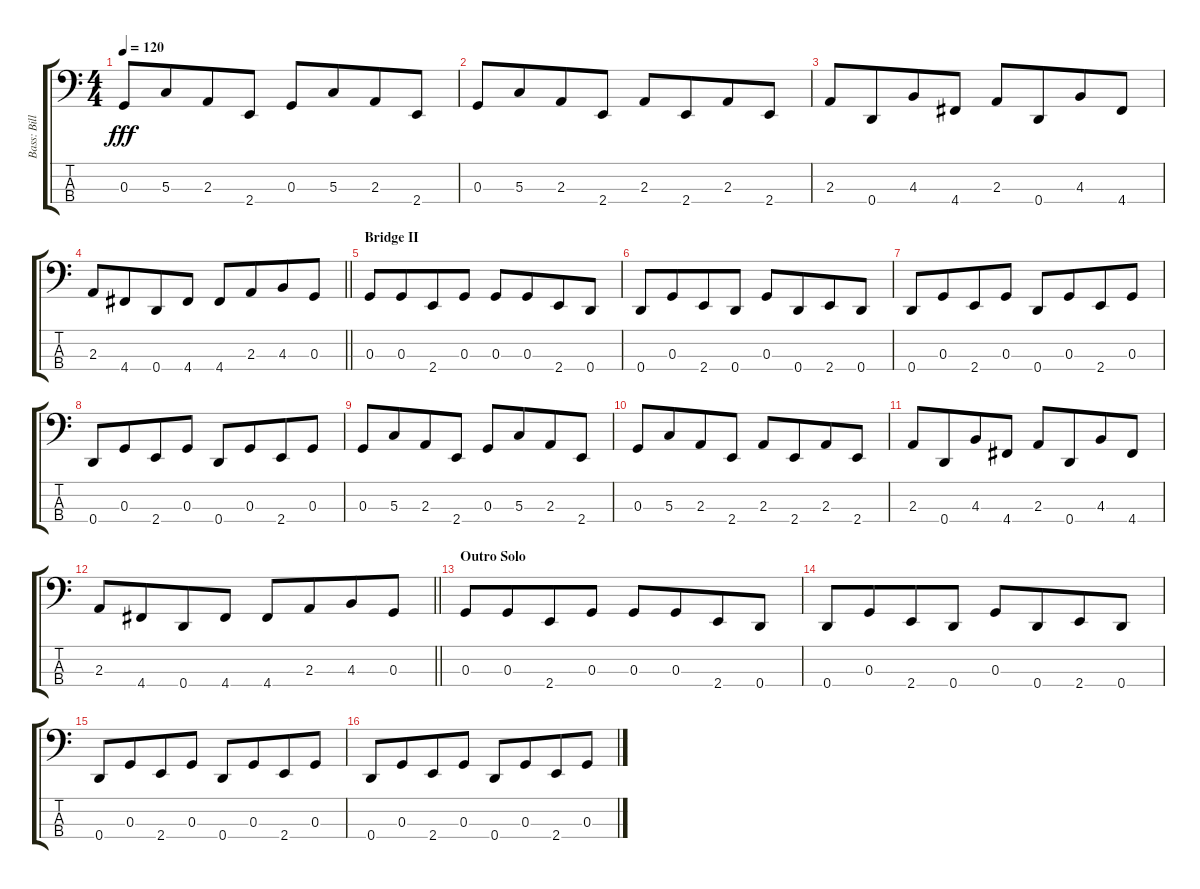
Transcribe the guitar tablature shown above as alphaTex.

\track ("Bass: Billy" "Bass: Bill") {instrument electricbassfinger}
\staff {score tabs}
\tuning (G2 D2 G1 D1) {hide}
\ts (4 4)
\tempo 120
\clef f4
\ks c
0.3.8{dy fff} 5.3.8{beam merge} 2.3.8 2.4.8 0.3.8 5.3.8{beam merge} 2.3.8 2.4.8 |
0.3.8 5.3.8{beam merge} 2.3.8 2.4.8{beam split} 2.3.8 2.4.8{beam merge} 2.3.8 2.4.8 |
2.3.8 0.4.8{beam merge} 4.3.8 4.4.8 2.3.8 0.4.8{beam merge} 4.3.8 4.4.8 |
\barLineRight lightlight
2.3.8 4.4.8{beam merge} 0.4.8 4.4.8 4.4.8 2.3.8{beam merge} 4.3.8 0.3.8 |
\section ("" "Bridge II")
0.3.8{beam merge} 0.3.8{beam merge} 2.4.8{beam merge} 0.3.8 0.3.8{beam merge} 0.3.8{beam merge} 2.4.8{beam merge} 0.4.8 |
0.4.8 0.3.8{beam merge} 2.4.8 0.4.8 0.3.8 0.4.8{beam merge} 2.4.8 0.4.8 |
0.4.8 0.3.8{beam merge} 2.4.8 0.3.8 0.4.8 0.3.8{beam merge} 2.4.8 0.3.8 |
0.4.8 0.3.8{beam merge} 2.4.8 0.3.8 0.4.8 0.3.8{beam merge} 2.4.8 0.3.8 |
0.3.8 5.3.8{beam merge} 2.3.8 2.4.8 0.3.8 5.3.8{beam merge} 2.3.8 2.4.8 |
0.3.8 5.3.8{beam merge} 2.3.8 2.4.8{beam split} 2.3.8 2.4.8{beam merge} 2.3.8 2.4.8 |
2.3.8 0.4.8{beam merge} 4.3.8 4.4.8 2.3.8 0.4.8{beam merge} 4.3.8 4.4.8 |
\barLineRight lightlight
2.3.8 4.4.8{beam merge} 0.4.8 4.4.8 4.4.8 2.3.8{beam merge} 4.3.8 0.3.8 |
\section ("" "Outro Solo")
0.3.8{beam merge} 0.3.8{beam merge} 2.4.8{beam merge} 0.3.8 0.3.8{beam merge} 0.3.8{beam merge} 2.4.8{beam merge} 0.4.8 |
0.4.8 0.3.8{beam merge} 2.4.8 0.4.8 0.3.8 0.4.8{beam merge} 2.4.8 0.4.8 |
0.4.8 0.3.8{beam merge} 2.4.8 0.3.8 0.4.8 0.3.8{beam merge} 2.4.8 0.3.8 |
0.4.8 0.3.8{beam merge} 2.4.8 0.3.8 0.4.8 0.3.8{beam merge} 2.4.8 0.3.8
